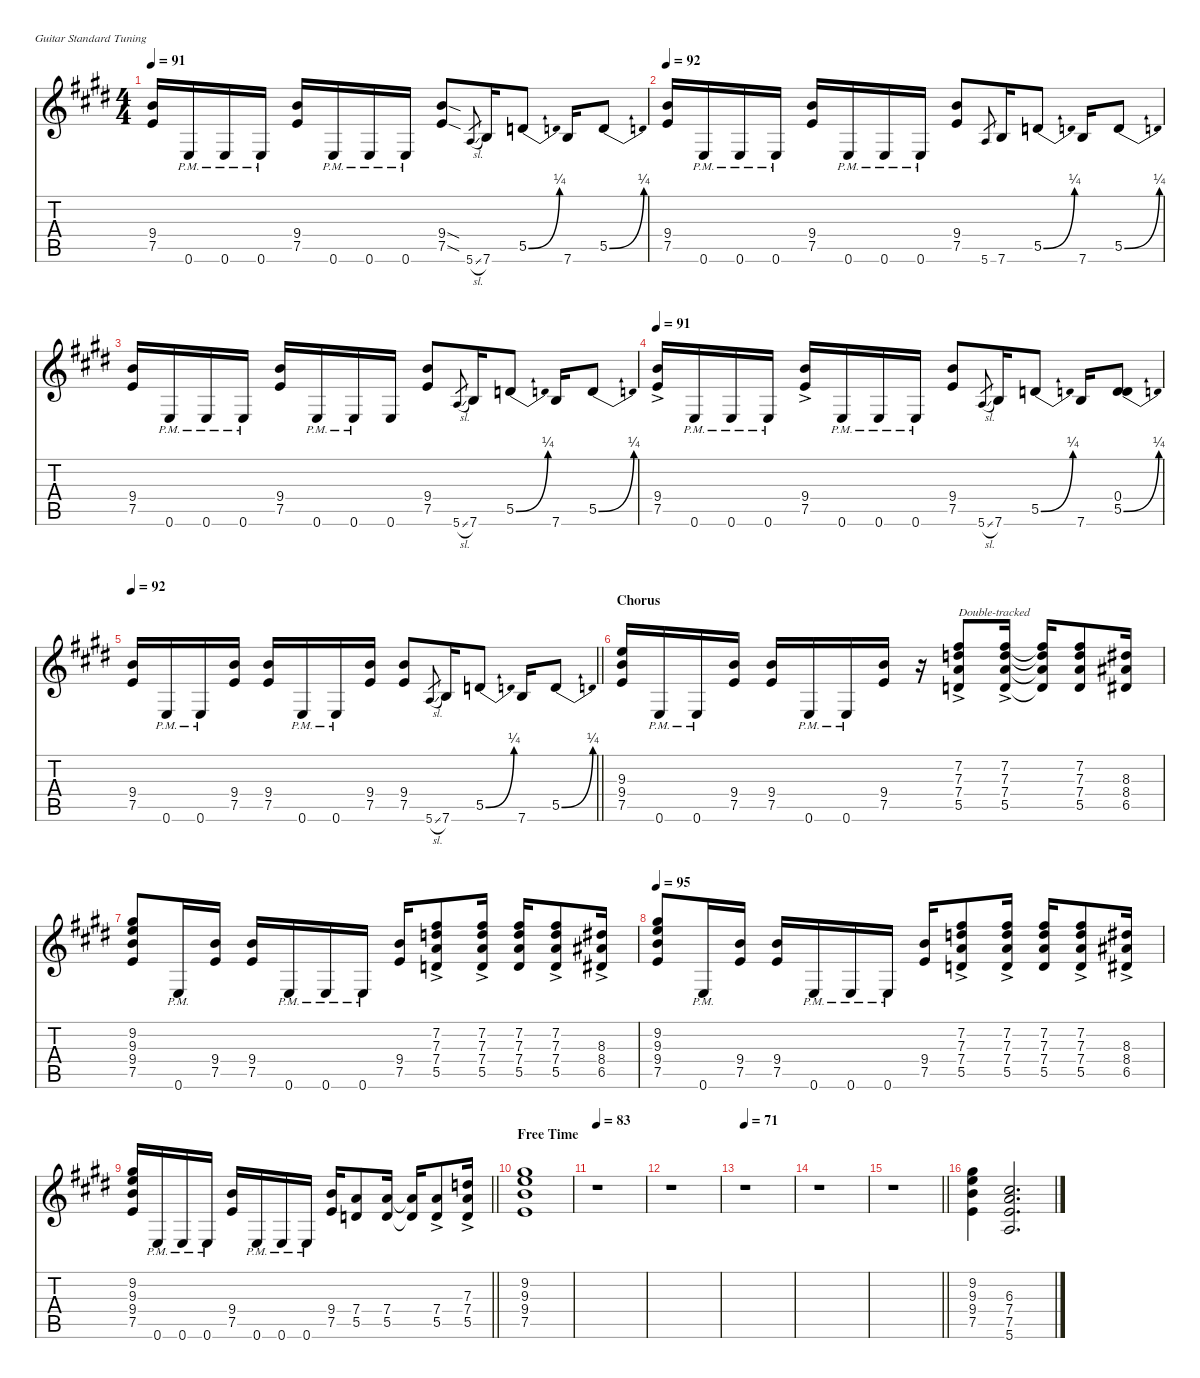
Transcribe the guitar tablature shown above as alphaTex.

\defaultSystemsLayout 4
\hideDynamics
\bracketExtendMode nobrackets
\singleTrackTrackNamePolicy hidden
\multiTrackTrackNamePolicy hidden
\firstSystemTrackNameMode fullname
\firstSystemTrackNameOrientation horizontal
\otherSystemsTrackNameOrientation horizontal
\track ("Guitar 1" "od.guit.") {defaultSystemsLayout 4 instrument overdrivenguitar}
\staff {score tabs}
\tuning (E4 B3 G3 D3 A2 E2)
\ts (4 4)
\tempo 91
\clef g2
\ks e
(9.4{acc forcenatural} 7.5{acc forcenatural}).16{dy f beam Up} 0.6{pm acc forcenatural}.16{beam Up} 0.6{pm acc forcenatural}.16{beam Up} 0.6{pm acc forcenatural}.16{beam Up} (9.4{acc forcenatural} 7.5{acc forcenatural}).16{beam Up} 0.6{pm acc forcenatural}.16{beam Up} 0.6{pm acc forcenatural}.16{beam Up} 0.6{pm acc forcenatural}.16{beam Up} (9.4{sod acc forcenatural} 7.5{sod acc forcenatural}).8{beam Up} 5.6{sl acc forcenatural}.8{gr dy mf beam Up} 7.6{acc forcenatural}.16{dy f beam Up} 5.5{be (bend 0 0 30 1) acc forcenatural}.8{beam Up} 7.6{acc forcenatural}.16{beam Up} 5.5{be (bend 0 0 30 1) acc forcenatural}.8{beam Up} |
\tempo 92
(9.4{acc forcenatural} 7.5{acc forcenatural}).16{beam Up} 0.6{pm acc forcenatural}.16{beam Up} 0.6{pm acc forcenatural}.16{beam Up} 0.6{pm acc forcenatural}.16{beam Up} (9.4{acc forcenatural} 7.5{acc forcenatural}).16{beam Up} 0.6{pm acc forcenatural}.16{beam Up} 0.6{pm acc forcenatural}.16{beam Up} 0.6{pm acc forcenatural}.16{beam Up} (9.4{acc forcenatural} 7.5{acc forcenatural}).8{beam Up} 5.6{acc forcenatural}.8{gr dy mf beam Up} 7.6{acc forcenatural}.16{dy f beam Up} 5.5{be (bend 0 0 30 1) acc forcenatural}.8{beam Up} 7.6{acc forcenatural}.16{beam Up} 5.5{be (bend 0 0 30 1) acc forcenatural}.8{beam Up} |
(9.4{acc forcenatural} 7.5{acc forcenatural}).16{beam Up} 0.6{pm acc forcenatural}.16{beam Up} 0.6{pm acc forcenatural}.16{beam Up} 0.6{pm acc forcenatural}.16{beam Up} (9.4{acc forcenatural} 7.5{acc forcenatural}).16{beam Up} 0.6{pm acc forcenatural}.16{beam Up} 0.6{pm acc forcenatural}.16{beam Up} 0.6{acc forcenatural}.16{beam Up} (9.4{acc forcenatural} 7.5{acc forcenatural}).8{beam Up} 5.6{sl acc forcenatural}.8{gr dy mf beam Up} 7.6{acc forcenatural}.16{dy f beam Up} 5.5{be (bend 0 0 30 1) acc forcenatural}.8{beam Up} 7.6{acc forcenatural}.16{beam Up} 5.5{be (bend 0 0 30 1) acc forcenatural}.8{beam Up} |
\tempo 91
(9.4{ac acc forcenatural} 7.5{ac acc forcenatural}).16{dy ff beam Up} 0.6{pm acc forcenatural}.16{dy f beam Up} 0.6{pm acc forcenatural}.16{beam Up} 0.6{pm acc forcenatural}.16{beam Up} (9.4{ac acc forcenatural} 7.5{ac acc forcenatural}).16{dy ff beam Up} 0.6{pm acc forcenatural}.16{dy f beam Up} 0.6{pm acc forcenatural}.16{beam Up} 0.6{pm acc forcenatural}.16{beam Up} (9.4{acc forcenatural} 7.5{acc forcenatural}).8{beam Up} 5.6{sl acc forcenatural}.8{gr dy mf beam Up} 7.6{acc forcenatural}.16{dy f beam Up} 5.5{be (bend 0 0 30 1) acc forcenatural}.8{beam Up} 7.6{acc forcenatural}.16{beam Up} (0.4{acc forcenatural} 5.5{be (bend 0 0 30 1) acc forcenatural}).8{dy p beam Up} |
\tempo 92
\barLineRight lightlight
(9.4{acc forcenatural} 7.5{acc forcenatural}).16{dy f beam Up} 0.6{pm acc forcenatural}.16{beam Up} 0.6{pm acc forcenatural}.16{beam Up} (9.4{acc forcenatural} 7.5{acc forcenatural}).16{beam Up} (9.4{acc forcenatural} 7.5{acc forcenatural}).16{beam Up} 0.6{pm acc forcenatural}.16{beam Up} 0.6{pm acc forcenatural}.16{beam Up} (9.4{acc forcenatural} 7.5{acc forcenatural}).16{beam Up} (9.4{acc forcenatural} 7.5{acc forcenatural}).8{beam Up} 5.6{sl acc forcenatural}.8{gr dy mf beam Up} 7.6{acc forcenatural}.16{dy f beam Up} 5.5{be (bend 0 0 30 1) acc forcenatural}.8{beam Up} 7.6{acc forcenatural}.16{beam Up} 5.5{be (bend 0 0 30 1) acc forcenatural}.8{beam Up} |
\section ("" "Chorus")
(9.3{acc forcenatural} 9.4{acc forcenatural} 7.5{acc forcenatural}).16{beam Up} 0.6{pm acc forcenatural}.16{beam Up} 0.6{pm acc forcenatural}.16{beam Up} (9.4{acc forcenatural} 7.5{acc forcenatural}).16{beam Up} (9.4{acc forcenatural} 7.5{acc forcenatural}).16{beam Up} 0.6{pm acc forcenatural}.16{beam Up} 0.6{pm acc forcenatural}.16{beam Up} (9.4{acc forcenatural} 7.5{acc forcenatural}).16{beam Up} r.16{beam Up} (7.2{acc #} 7.3{ac acc forcenatural} 7.4{ac acc forcenatural} 5.5{ac acc forcenatural}).8{txt "Double-tracked" beam Up} (7.2{acc #} 7.3{ac acc forcenatural} 7.4{ac acc forcenatural} 5.5{ac acc forcenatural}).16{beam Up} (7.2{t acc #} 7.3{t acc forcenatural} 7.4{t acc forcenatural} 5.5{t acc forcenatural}).16{beam Up} (7.2{acc #} 7.3{acc forcenatural} 7.4{acc forcenatural} 5.5{acc forcenatural}).8{beam Up} (8.3{acc #} 8.4{acc #} 6.5{acc #}).16{beam Up} |
(9.2{acc #} 9.3{acc forcenatural} 9.4{acc forcenatural} 7.5{acc forcenatural}).8{beam Up} 0.6{pm acc forcenatural}.16{beam Up} (9.4{acc forcenatural} 7.5{acc forcenatural}).16{beam Up} (9.4{acc forcenatural} 7.5{acc forcenatural}).16{beam Up} 0.6{pm acc forcenatural}.16{beam Up} 0.6{pm acc forcenatural}.16{beam Up} 0.6{pm acc forcenatural}.16{beam Up} (9.4{acc forcenatural} 7.5{acc forcenatural}).16{beam Up} (7.2{acc #} 7.3{ac acc forcenatural} 7.4{ac acc forcenatural} 5.5{ac acc forcenatural}).8{beam Up} (7.2{ac acc #} 7.3{ac acc forcenatural} 7.4{ac acc forcenatural} 5.5{ac acc forcenatural}).16{beam Up} (7.2{acc #} 7.3{acc forcenatural} 7.4{acc forcenatural} 5.5{acc forcenatural}).16{beam Up} (7.2{ac acc #} 7.3{ac acc forcenatural} 7.4{ac acc forcenatural} 5.5{ac acc forcenatural}).8{beam Up} (8.3{ac acc #} 8.4{ac acc #} 6.5{ac acc #}).16{beam Up} |
\tempo 95
(9.2{acc #} 9.3{acc forcenatural} 9.4{acc forcenatural} 7.5{acc forcenatural}).8{beam Up} 0.6{pm acc forcenatural}.16{beam Up} (9.4{acc forcenatural} 7.5{acc forcenatural}).16{beam Up} (9.4{acc forcenatural} 7.5{acc forcenatural}).16{beam Up} 0.6{pm acc forcenatural}.16{beam Up} 0.6{pm acc forcenatural}.16{beam Up} 0.6{pm acc forcenatural}.16{beam Up} (9.4{acc forcenatural} 7.5{acc forcenatural}).16{beam Up} (7.2{ac acc #} 7.3{ac acc forcenatural} 7.4{ac acc forcenatural} 5.5{ac acc forcenatural}).8{beam Up} (7.2{ac acc #} 7.3{ac acc forcenatural} 7.4{ac acc forcenatural} 5.5{ac acc forcenatural}).16{beam Up} (7.2{acc #} 7.3{acc forcenatural} 7.4{acc forcenatural} 5.5{acc forcenatural}).16{beam Up} (7.2{ac acc #} 7.3{ac acc forcenatural} 7.4{ac acc forcenatural} 5.5{ac acc forcenatural}).8{beam Up} (8.3{ac acc #} 8.4{ac acc #} 6.5{ac acc #}).16{beam Up} |
\barLineRight lightlight
(9.2{acc #} 9.3{acc forcenatural} 9.4{acc forcenatural} 7.5{acc forcenatural}).16{beam Up} 0.6{pm acc forcenatural}.16{beam Up} 0.6{pm acc forcenatural}.16{beam Up} 0.6{pm acc forcenatural}.16{beam Up} (9.4{acc forcenatural} 7.5{acc forcenatural}).16{beam Up} 0.6{pm acc forcenatural}.16{beam Up} 0.6{pm acc forcenatural}.16{beam Up} 0.6{pm acc forcenatural}.16{beam Up} (9.4{acc forcenatural} 7.5{acc forcenatural}).16{beam Up} (7.4{acc forcenatural} 5.5{acc forcenatural}).8{beam Up} (7.4{acc forcenatural} 5.5{acc forcenatural}).16{beam Up} (7.4{t acc forcenatural} 5.5{t acc forcenatural}).16{beam Up} (7.4{ac acc forcenatural} 5.5{ac acc forcenatural}).8{beam Up} (7.3{ac acc forcenatural} 7.4{ac acc forcenatural} 5.5{ac acc forcenatural}).16{beam Up} |
\section ("" "Free Time")
(9.2{acc #} 9.3{acc forcenatural} 9.4{acc forcenatural} 7.5{acc forcenatural}).1{beam Down} |
\tempo 83
r.1{beam Down} |
r.1{beam Down} |
\tempo 71
r.1{beam Down} |
r.1{beam Down} |
\barLineRight lightlight
r.1{beam Down} |
(9.2{acc #} 9.3{acc forcenatural} 9.4{acc forcenatural} 7.5{acc forcenatural}).4{beam Down} (6.3{acc #} 7.4{acc forcenatural} 7.5{acc forcenatural} 5.6{acc forcenatural}).2{d beam Up}
